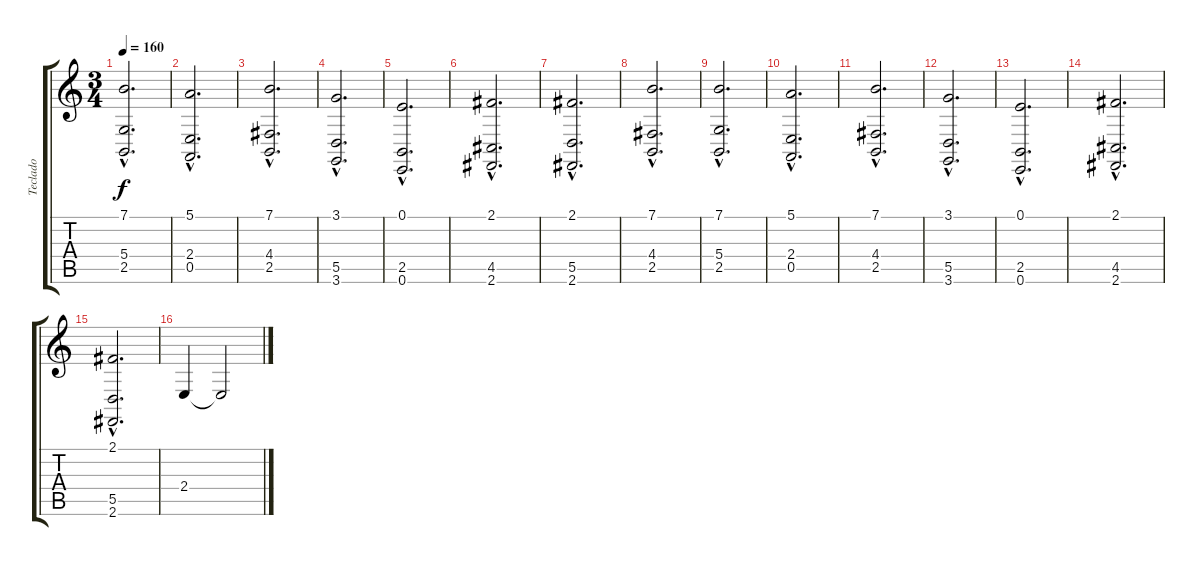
\track ("Teclado" "Teclado") {instrument choiraahs}
\staff {score tabs}
\tuning (E4 B3 G3 D3 A2 E2) {hide}
\ts (3 4)
\tempo 160
\clef g2
\ks c
(7.1{hac} 5.4{hac} 2.5{hac}).2{d dy f} |
(5.1{hac} 2.4{hac} 0.5{hac}).2{d} |
(7.1{hac} 4.4{hac} 2.5{hac}).2{d} |
(3.1{hac} 5.5{hac} 3.6{hac}).2{d} |
(0.1{hac} 2.5{hac} 0.6{hac}).2{d} |
(2.1{hac} 4.5{hac} 2.6{hac}).2{d} |
(2.1{hac} 5.5{hac} 2.6{hac}).2{d} |
(7.1{hac} 4.4{hac} 2.5{hac}).2{d} |
(7.1{hac} 5.4{hac} 2.5{hac}).2{d} |
(5.1{hac} 2.4{hac} 0.5{hac}).2{d} |
(7.1{hac} 4.4{hac} 2.5{hac}).2{d} |
(3.1{hac} 5.5{hac} 3.6{hac}).2{d} |
(0.1{hac} 2.5{hac} 0.6{hac}).2{d} |
(2.1{hac} 4.5{hac} 2.6{hac}).2{d} |
(2.1{hac} 5.5{hac} 2.6{hac}).2{d} |
2.4.4 2.4{t}.2
